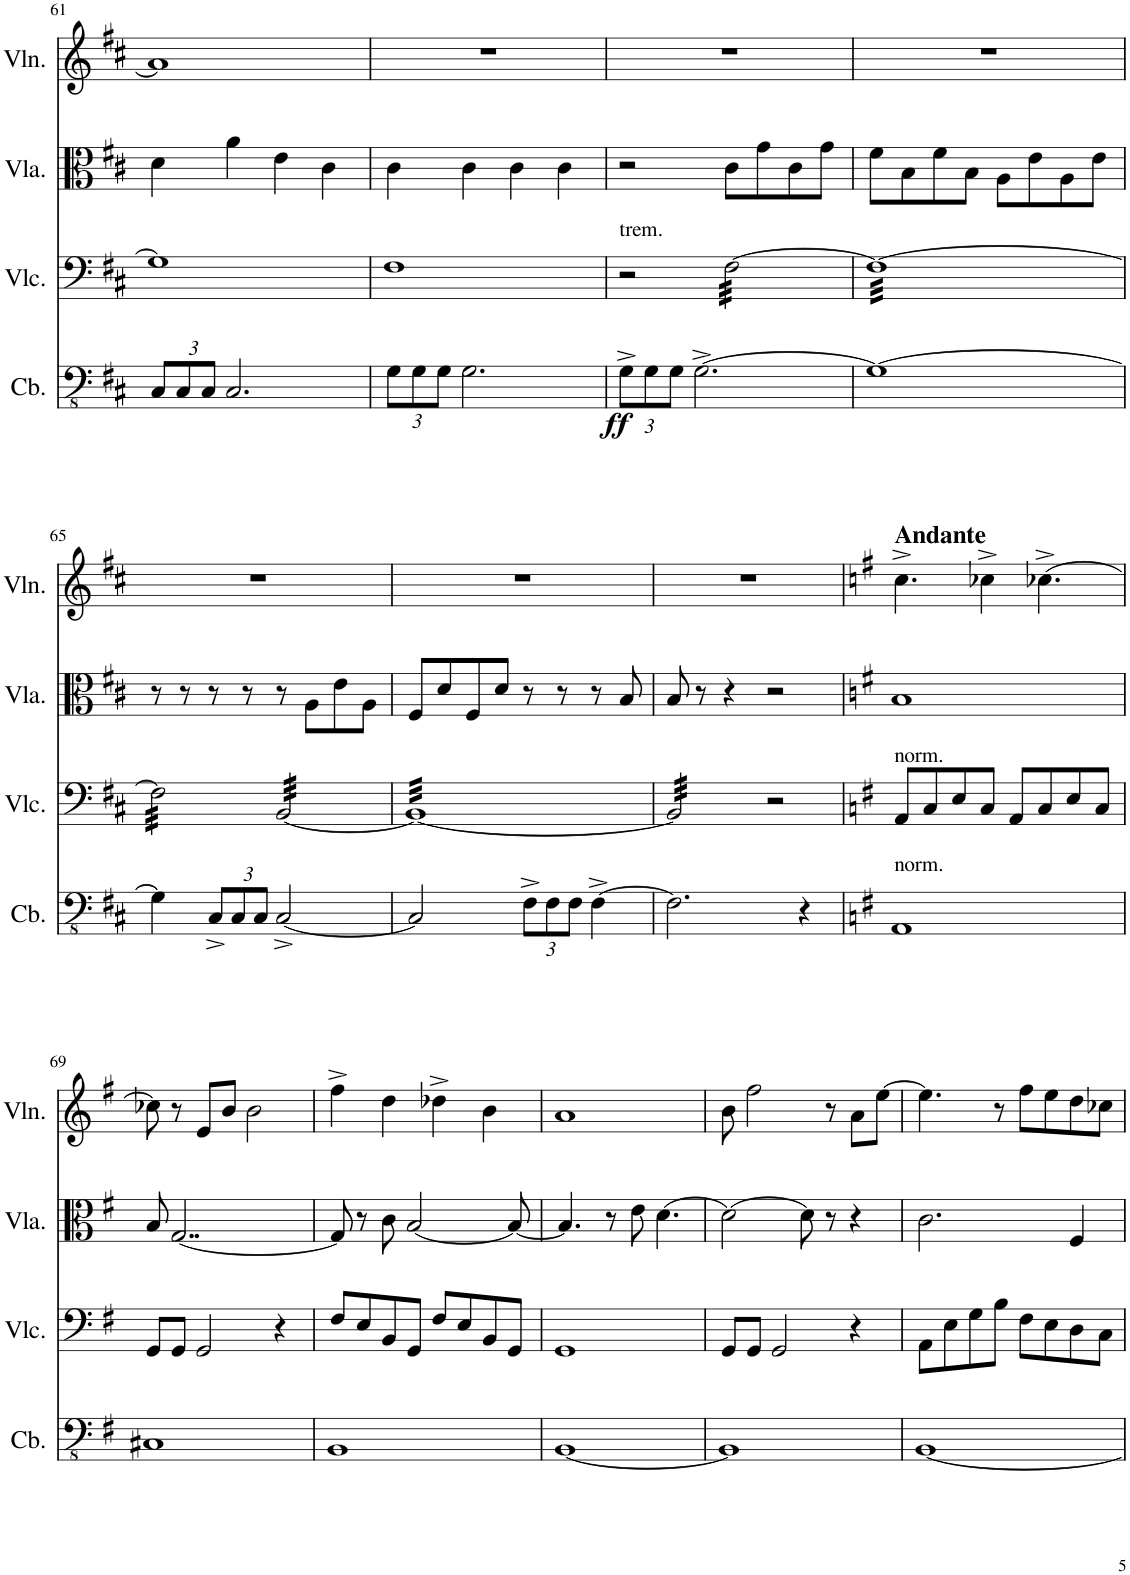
**kern	**dynam	**kern	**kern	**kern
*part4	*part4	*part3	*part2	*part1
*staff4	*staff4	*staff3	*staff2	*staff1
*I"Contrabass	*	*I"Violoncello	*I"Viola	*I"Violin
*I'Cb.	*	*I'Vlc.	*I'Vla.	*I'Vln.
!!LO:PB:g=z
*clefFv4	*	*clefF4	*clefC3	*clefG2
*Trd7c12	*	*	*	*
*k[f#c#]	*	*k[f#c#]	*k[f#c#]	*k[f#c#]
*M4/4	*	*M4/4	*M4/4	*M4/4
*Xbrackettup	*	*	*	*
=61	=61	=61	=61	=61
12CC#/L	.	1G]	4d\	1a]
12CC#/	.	.	.	.
12CC#/J	.	.	.	.
2.CC#/	.	.	4a\	.
.	.	.	4e\	.
.	.	.	4c#\	.
=62	=62	=62	=62	=62
12GG\L	.	1F#	4c#\	1r
12GG\	.	.	.	.
12GG\J	.	.	.	.
2.GG\	.	.	4c#\	.
.	.	.	4c#\	.
.	.	.	4c#\	.
=63	=63	=63	=63	=63
!	!	!LO:TX:a:t=trem.	!	!
!	!LO:DY:b	!	!	!
12GG^\L	ff	2r	2r	1r
12GG\	.	.	.	.
12GG\J	.	.	.	.
[2.GG^\	.	.	.	.
*	*	*tremolo	*	*
.	.	[32F#\LLL	8c#\L	.
.	.	32F#\	.	.
.	.	32F#\	.	.
.	.	32F#\	.	.
.	.	32F#\	8g\	.
.	.	32F#\	.	.
.	.	32F#\	.	.
.	.	32F#\	.	.
.	.	32F#\	8c#\	.
.	.	32F#\	.	.
.	.	32F#\	.	.
.	.	32F#\	.	.
.	.	32F#\	8g\J	.
.	.	32F#\	.	.
.	.	32F#\	.	.
.	.	32F#\JJJ	.	.
=64	=64	=64	=64	=64
1GG_	.	32F#LLL	8f#\L	1r
.	.	32F#	.	.
.	.	32F#	.	.
.	.	32F#	.	.
.	.	32F#	8B\	.
.	.	32F#	.	.
.	.	32F#	.	.
.	.	32F#	.	.
.	.	32F#	8f#\	.
.	.	32F#	.	.
.	.	32F#	.	.
.	.	32F#	.	.
.	.	32F#	8B\J	.
.	.	32F#	.	.
.	.	32F#	.	.
.	.	32F#	.	.
.	.	32F#	8A\L	.
.	.	32F#	.	.
.	.	32F#	.	.
.	.	32F#	.	.
.	.	32F#	8e\	.
.	.	32F#	.	.
.	.	32F#	.	.
.	.	32F#	.	.
.	.	32F#	8A\	.
.	.	32F#	.	.
.	.	32F#	.	.
.	.	32F#	.	.
.	.	32F#	8e\J	.
.	.	32F#	.	.
.	.	32F#	.	.
.	.	32F#JJJ	.	.
!!LO:LB:g=z
=65	=65	=65	=65	=65
4GG\]	.	32F#\]LLL	8r	1r
.	.	32F#\	.	.
.	.	32F#\	.	.
.	.	32F#\	.	.
.	.	32F#\	8r	.
.	.	32F#\	.	.
.	.	32F#\	.	.
.	.	32F#\	.	.
12CC#^/L	.	32F#\	8r	.
.	.	32F#\	.	.
.	.	32F#\	.	.
12CC#/	.	.	.	.
.	.	32F#\	.	.
.	.	32F#\	8r	.
.	.	32F#\	.	.
12CC#/J	.	.	.	.
.	.	32F#\	.	.
.	.	32F#\JJJ	.	.
[2CC#^/	.	[32BB/LLL	8r	.
.	.	32BB/	.	.
.	.	32BB/	.	.
.	.	32BB/	.	.
.	.	32BB/	8A\L	.
.	.	32BB/	.	.
.	.	32BB/	.	.
.	.	32BB/	.	.
.	.	32BB/	8e\	.
.	.	32BB/	.	.
.	.	32BB/	.	.
.	.	32BB/	.	.
.	.	32BB/	8A\J	.
.	.	32BB/	.	.
.	.	32BB/	.	.
.	.	32BB/JJJ	.	.
=66	=66	=66	=66	=66
2CC#/]	.	32BBLLL	8F#/L	1r
.	.	32BB	.	.
.	.	32BB	.	.
.	.	32BB	.	.
.	.	32BB	8d/	.
.	.	32BB	.	.
.	.	32BB	.	.
.	.	32BB	.	.
.	.	32BB	8F#/	.
.	.	32BB	.	.
.	.	32BB	.	.
.	.	32BB	.	.
.	.	32BB	8d/J	.
.	.	32BB	.	.
.	.	32BB	.	.
.	.	32BB	.	.
12FF#^\L	.	32BB	8r	.
.	.	32BB	.	.
.	.	32BB	.	.
12FF#\	.	.	.	.
.	.	32BB	.	.
.	.	32BB	8r	.
.	.	32BB	.	.
12FF#\J	.	.	.	.
.	.	32BB	.	.
.	.	32BB	.	.
[4FF#^\	.	32BB	8r	.
.	.	32BB	.	.
.	.	32BB	.	.
.	.	32BB	.	.
.	.	32BB	8B/	.
.	.	32BB	.	.
.	.	32BB	.	.
.	.	32BBJJJ	.	.
=67	=67	=67	=67	=67
2.FF#\]	.	32BB/]LLL	8B/	1r
.	.	32BB/	.	.
.	.	32BB/	.	.
.	.	32BB/	.	.
.	.	32BB/	8r	.
.	.	32BB/	.	.
.	.	32BB/	.	.
.	.	32BB/	.	.
.	.	32BB/	4r	.
.	.	32BB/	.	.
.	.	32BB/	.	.
.	.	32BB/	.	.
.	.	32BB/	.	.
.	.	32BB/	.	.
.	.	32BB/	.	.
.	.	32BB/JJJ	.	.
*	*	*Xtremolo	*	*
.	.	2r	2r	.
4r	.	.	.	.
=68	=68	=68	=68	=68
*k[f#]	*	*k[f#]	*k[f#]	*k[f#]
!	!	!	!	!LO:TX:a:B:t=Andante
!	!	!LO:TX:a:t=norm.	!	!
!LO:TX:a:t=norm.	!	!	!	!
1AAA	.	8AA/L	1B	4.cc^\
.	.	8C/	.	.
.	.	8E/	.	.
.	.	8C/J	.	4cc-X^\
.	.	8AA/L	.	.
.	.	8C/	.	[4.cc-X^\
.	.	8E/	.	.
.	.	8C/J	.	.
!!LO:LB:g=z
=69	=69	=69	=69	=69
1CC#X	.	8GG/L	8B/	8cc-X\]
.	.	8GG/J	[2..G/	8r
.	.	2GG/	.	8e/L
.	.	.	.	8b/J
.	.	.	.	2b\
.	.	4r	.	.
=70	=70	=70	=70	=70
1BBB	.	8F#/L	8G/]	4ff#^\
.	.	8E/	8r	.
.	.	8BB/	8c\	4dd\
.	.	8GG/J	[2B/	.
.	.	8F#/L	.	4dd-X^\
.	.	8E/	.	.
.	.	8BB/	.	4b\
.	.	8GG/J	8B/_	.
=71	=71	=71	=71	=71
[1BBB	.	1GG	4.B/]	1a
.	.	.	8r	.
.	.	.	8e\	.
.	.	.	[4.d\	.
=72	=72	=72	=72	=72
1BBB]	.	8GG/L	2d\_	8b\
.	.	8GG/J	.	2ff#\
.	.	2GG/	.	.
.	.	.	8d\]	.
.	.	.	8r	8r
.	.	4r	4r	8a\L
.	.	.	.	[8ee\J
=73	=73	=73	=73	=73
[1BBB	.	8AA\L	2.c\	4.ee\]
.	.	8E\	.	.
.	.	8G\	.	.
.	.	8B\J	.	8r
.	.	8F#\L	.	8ff#\L
.	.	8E\	.	8ee\
.	.	8D\	4F#/	8dd\
.	.	8C\J	.	8cc-X\J
=	=	=	=	=
*-	*-	*-	*-	*-
